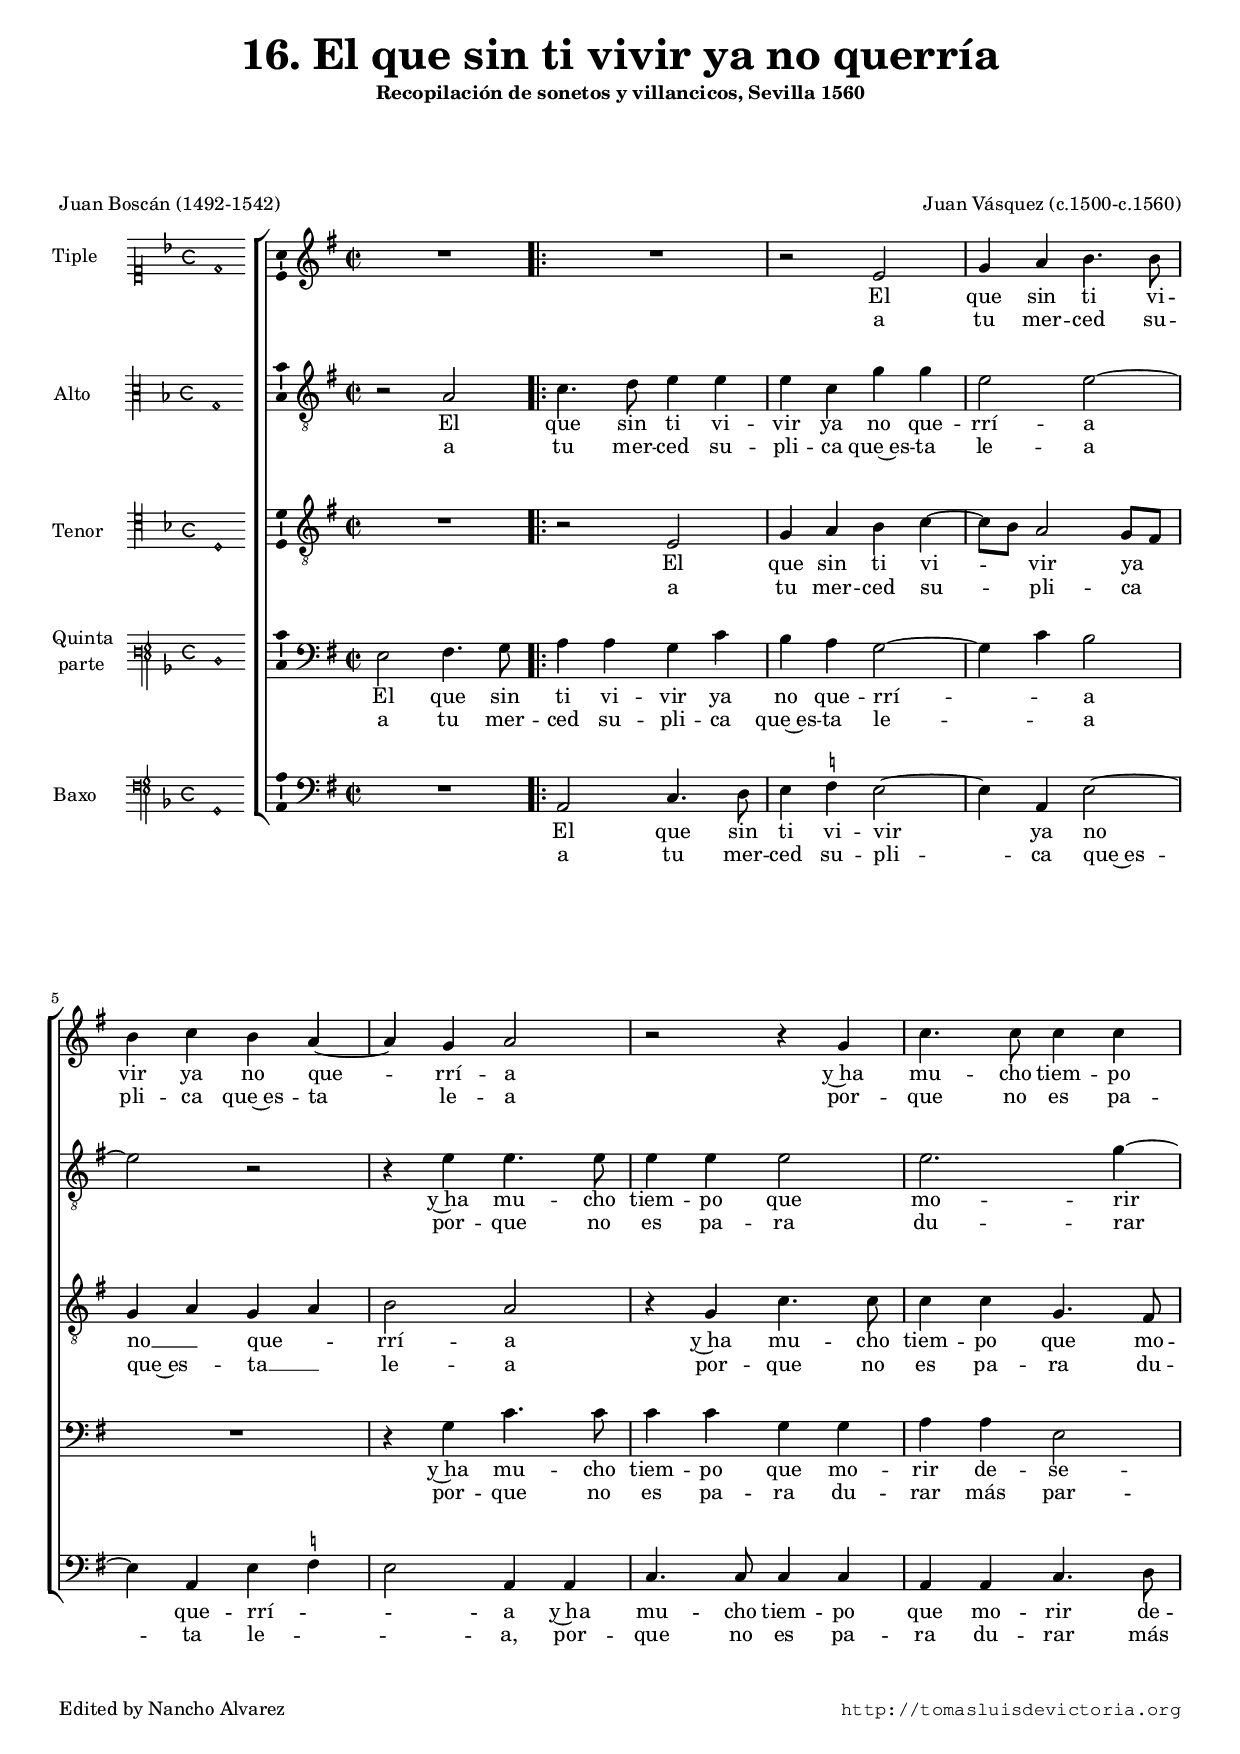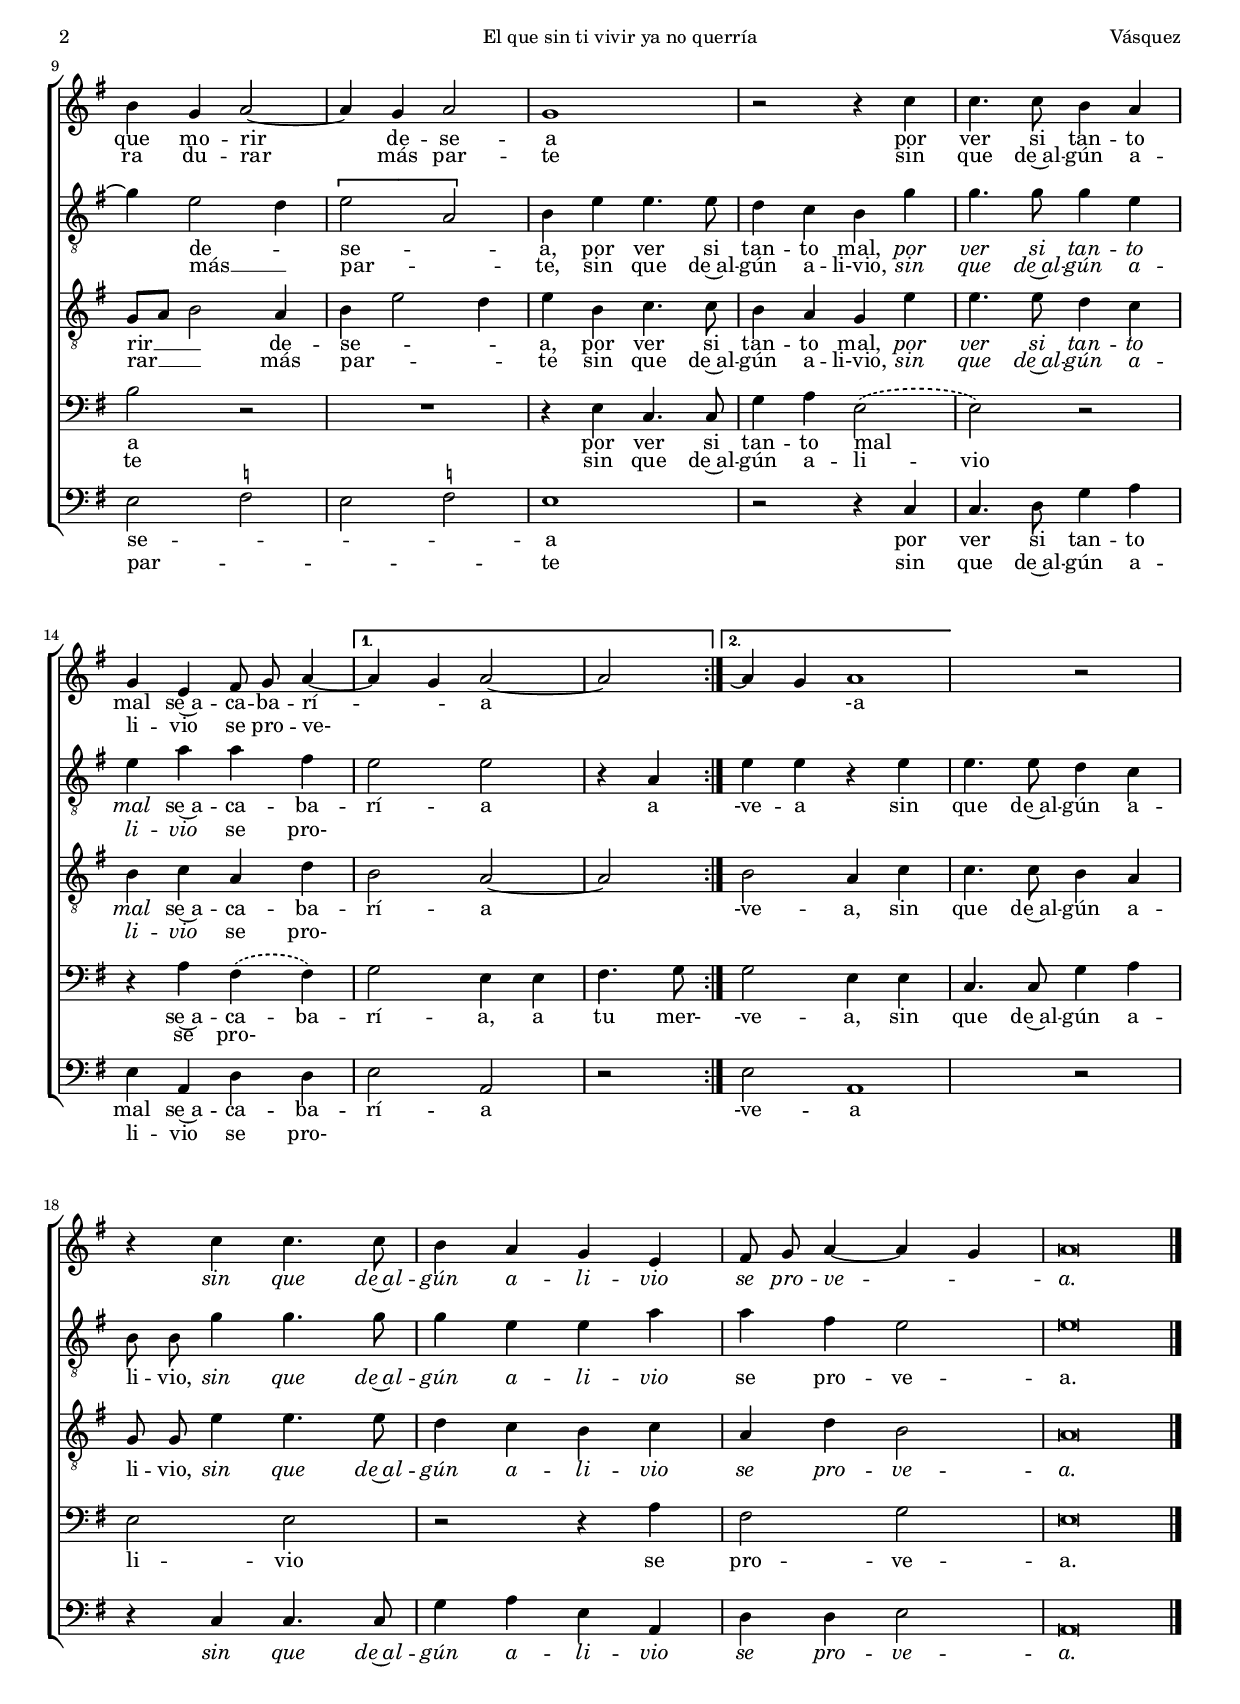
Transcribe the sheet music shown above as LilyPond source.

\version "2.18.0"

#(set-default-paper-size "a4")
#(set-global-staff-size 16.5)
#(ly:set-option 'point-and-click #f)
%mobile -s13.5 -i2.8 -ball

italicas=\override LyricText.font-shape = #'italic
rectas=\override LyricText.font-shape = #'upright
ss=\once \set suggestAccidentals = ##t
incipitwidth = 20
mtempo={\tempo 4 = 100}
mtempob={\tempo 4 = 50}

htitle="El que sin ti vivir ya no querría"
hcomposer="Vásquez"

\header {
	title=\markup{\fontsize #3 "16. El que sin ti vivir ya no querría"}
	subtitle=\markup{\smaller "Recopilación de sonetos y villancicos, Sevilla 1560"} 
	subsubtitle=\markup{\null \vspace #3 }
        composer = \markup{"Juan Vásquez (c.1500-c.1560)"}
        pdfauthor=\composer
        %opus="(-)"
        poet="Juan Boscán (1492-1542)"
	%poet=\markup{\smaller "Recopilación de sonetos y villancicos, Sevilla 1560"} 
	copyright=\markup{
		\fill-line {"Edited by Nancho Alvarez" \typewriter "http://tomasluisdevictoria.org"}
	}
%	tagline=""
}

global={\key f \major \time 2/2
        \skip 1
        \repeat volta 2 {\skip 1*13 } \alternative {{\skip 1.}{\skip 1}}
        \skip 2 \skip 1*4
        \bar "|."
}


cantus=\relative c'{
	R1*2
	r2 d
	f4 g a4. a8
	a4 bes a g ~
	g f g2
	r2 r4 f
	bes4. bes8 bes4 bes
	a4 f g2 ~
	g4 f g2 
	f1
	r2 r4 bes
	bes4. bes8 a4 g
	f d e8 f g4 ~
	g4 f g2 ~ % choca contra fa natural
	g2
	%tablet \break
	g4\repeatTie f
	g1
	r2 r4 bes
	bes4. bes8 a4 g
	f d e8 f g4 ~
	g4 f
	\mtempob g\breve*1/4
	
}

cantusdos=\relative c'{
	r2 g
	bes4. c8 d4 d
	d bes f' f
	d2 d ~
	d r
	r4 d d4. d8
	d4 d d2
	d2. f4 ~
	f4 d2 c4
	\[d2 g,\]
	a4 d d4. d8
	c4 bes a4 f'4
	f4. f8 f4 d
	d g g e
	d2 d
	r4 g,
	d'4 d
	r4 d d4. d8
	c4 bes a8 a f'4
	f4. f8 f4 d
	d g g e
	d2 d\breve*1/4
}

altus=\relative c{
	R1
	r2 d
	f4 g a bes ~
	bes8[ a] g2 f8[ e]
	f4 g f g
	a2 g
	r4 f bes4. bes8
	bes4 bes f4. e8
	f8[ g] a2 g4
	a d2 c4
	d a bes4. bes8
	a4 g f4 d'4
	d4. d8 c4 bes
	a bes g c
	a2 g ~
	g2
	a
	g4 bes bes4. bes8
	a4 g f8 f d'4
	d4. d8 c4 bes
	a4 bes g c
	a2 g\breve*1/4
}

tenor=\relative c{
	d2 e4. f8
	g4 g f bes
	a4 g f2 ~
	f4 bes a2
	R1
	r4 f bes4. bes8
	bes4 bes f f
	g g d2
	a'2 r
	R1
	r4 d,
	bes4. bes8 f'4 g
	\phrasingSlurDashed
	d2\(
	d\) r
	r4 g e4\( e\)
	f2 d4 d
	e4. f8
	f2
	d4 d bes4. bes8
	f'4 g d2
	d2 r
	r4 g e2
	f d\breve*1/4
}

bassus=\relative c{
	R1
	g2 bes4. c8
	d4 \ss ees d2 ~
	d4 g, d'2 ~
	d4 g, d' \ss ees
	d2 g,4 g
	bes4. bes8 bes4 bes
	g g bes4. c8
	d2 \ss ees
	d \ss ees
	d1
	r2 r4 bes
	bes4. c8 f4 g
	d g, c c
	d2 g,
	r2
	d'2
	g,1
	r2 r4 bes
	bes4. bes8 f'4 g
	d4 g, c c
	d2 g,\breve*1/4
}

textocantus=\lyricmode{
El que sin ti vi -- vir ya no que -- rrí -- a
y~ha mu -- cho tiem -- po que mo -- rir de -- se -- a
por ver si tan -- to mal se~a -- ca -- ba -- rí -- _ a
_ _ -a
\italicas
sin que de~al -- gún a -- li -- vio se pro -- ve -- _ a.
}

textocantusb=\lyricmode{
a tu mer -- ced su -- pli -- ca que~es -- ta le -- a
%que no~es -- tá ya pa -- ra tu -- rar ni~es par -- te % en el libro de Vásquez
por -- que no es pa -- ra du -- rar más par -- te % original de Boscán
sin que de~al -- gún a -- li -- vio se pro -- ve-
}

textocantusdos=\lyricmode{
El que sin ti vi -- vir ya no que -- rrí -- a
y~ha mu -- cho tiem -- po que mo -- rir de -- _ se -- _ a,
por ver si tan -- to mal,
\italicas
por ver si tan -- to mal
\rectas
se~a -- ca -- ba -- rí -- a
a
-ve -- a
sin que de~al -- gún a -- li -- vio,
\italicas
sin que de~al -- gún a -- li -- vio
\rectas
se pro -- ve -- a.  
}
textocantusdosb=\lyricmode{
a tu mer -- ced su -- pli -- ca que~es -- ta le -- a
por -- que no es pa -- ra du -- rar más __ _ par -- _ te, % original de Boscán
sin que de~al -- gún a -- li-vio,
\italicas
sin que de~al -- gún a -- li -- vio
\rectas
se pro-
}

textoaltus=\lyricmode{
El que sin ti vi -- vir ya no __ _ que -- _ rrí -- a
y~ha mu -- cho tiem -- po que mo -- rir __ _ de -- se -- _ _ a,
por ver si tan -- to mal,
\italicas
por ver si tan -- to mal
\rectas
se~a -- ca -- ba -- rí -- a
-ve -- a,
sin que de~al -- gún a -- li -- vio,
\italicas
sin que de~al -- gún a -- li -- vio se pro -- ve -- a.
}
textoaltusb=\lyricmode{
a tu mer -- ced su -- pli -- ca que~es -- _ ta __ _ le -- a
por -- que no es pa -- ra du -- rar __ _ más par -- _ _ te % original de Boscán
sin que de~al -- gún a -- li-vio,
\italicas
sin que de~al -- gún a -- li -- vio
\rectas
se pro-  
}

textotenor=\lyricmode{
El que sin ti vi -- vir ya no que -- rrí -- _ a
y~ha mu -- cho tiem -- po que mo -- rir de -- se -- a
por ver si tan -- to mal _ se~a -- ca -- ba -- rí -- a,
a tu mer-
-ve -- a,
sin que de~al -- gún a -- li -- vio se pro -- ve -- a.
}
textotenorb=\lyricmode{
a tu mer -- ced su -- pli -- ca que~es -- ta le -- _ a
por -- que no es pa -- ra du -- rar más par -- te % original de Boscán
sin que de~al -- gún a -- li -- vio se pro-  
}

textobassus=\lyricmode{
El que sin ti vi -- vir ya no que -- rrí -- _ _ a
y~ha mu -- cho tiem -- po que mo -- rir de -- se -- _ _ _ a
por ver si tan -- to mal se~a -- ca -- ba -- rí -- a
-ve -- a
\italicas
sin que de~al -- gún a -- li -- vio se pro -- ve -- a.
}
textobassusb=\lyricmode{
a tu mer -- ced su -- pli -- ca que~es -- ta le -- _ _ a,
por -- que no es pa -- ra du -- rar más par -- _ _ _ te % original de Boscán
sin que de~al -- gún a -- li -- vio se pro-  
}

incipitcantus=\markup{
	\score{
		{ 
		\set Staff.instrumentName="Tiple     "
		\override NoteHead.style = #'neomensural
		\override Staff.TimeSignature.style = #'neomensural
		\cadenzaOn 
		\clef "petrucci-c1"
		\key f \major
		\time 4/4
		d'1
		} 

	\layout { line-width=\incipitwidth indent = 0 }
	}
}

incipitcantusdos=\markup{
	\score{
		{ 
		\set Staff.instrumentName="Alto      "
		\override NoteHead.style = #'neomensural
		\override Staff.TimeSignature.style = #'neomensural
		\cadenzaOn 
		\clef "petrucci-c3"
		\key f \major
		\time 4/4
                g1
		} 

	\layout { line-width=\incipitwidth indent = 0 }
	}
}

incipitaltus=\markup{
	\score{
		{ 
		\set Staff.instrumentName="Tenor    "
		\override NoteHead.style = #'neomensural 
		\override Staff.TimeSignature.style = #'neomensural
		\cadenzaOn 
		\clef "petrucci-c4"
		\key f \major
		\time 4/4
                d1
		} 
	\layout { line-width=\incipitwidth indent = 0 }
	}
}


incipittenor=\markup{
	\score{
		{ 
		\set Staff.instrumentName=\markup{\column{"Quinta  " " parte"}}
		\override NoteHead.style = #'neomensural 
		\override Staff.TimeSignature.style = #'neomensural
		\cadenzaOn 
		\clef "petrucci-f3"
		\key f \major
		\time 4/4
                d1
		} 
	\layout { line-width=\incipitwidth indent=0 }
	}
}

incipitbassus=\markup{
	\score{
		{ 
		\set Staff.instrumentName="Baxo     "
		\override NoteHead.style = #'neomensural
		\override Staff.TimeSignature.style = #'neomensural
		\cadenzaOn 
		\clef "petrucci-f4"
		\key f \major
		\time 4/4
                g,1
		} 
	\layout { line-width=\incipitwidth indent = 0 }
	}
}

%\layout {
%       \context {\Voice
%               \remove Ligature_bracket_engraver
%               \consists Mensural_ligature_engraver
%       }
%       line-width=\incipitwidth
%       indent = 0
%}

\score {\transpose c' d'{
\new ChoirStaff<<

	\new Staff <<\global
	\new Voice="v1" {
		\set Staff.instrumentName=\incipitcantus
		\clef "treble"
		\cantus }
	\new Lyrics \lyricsto "v1" {\textocantus }
	\new Lyrics \lyricsto "v1" {\textocantusb }
	>>

	\new Staff <<\global
	\new Voice="v5" {
		\set Staff.instrumentName=\incipitcantusdos
		\clef "G_8"
		\cantusdos }
	\new Lyrics \lyricsto "v5" {\textocantusdos }
	\new Lyrics \lyricsto "v5" {\textocantusdosb }
	>>

	\new Staff <<\global
	\new Voice="v2" {
		\set Staff.instrumentName=\incipitaltus
		\clef "G_8"
		\altus }
	\new Lyrics \lyricsto "v2" {\textoaltus }
	\new Lyrics \lyricsto "v2" {\textoaltusb }
	>>
	
	\new Staff <<\global
	\new Voice="v3" {
		\set Staff.instrumentName=\incipittenor
		\clef "bass"
		\tenor }
	\new Lyrics \lyricsto "v3" {\textotenor }
	\new Lyrics \lyricsto "v3" {\textotenorb }
	>>

	\new Staff <<\global
	\new Voice="v4" {
		\set Staff.instrumentName=\incipitbassus
		\clef "bass"
		\bassus }
	\new Lyrics \lyricsto "v4" {\textobassus }
	\new Lyrics \lyricsto "v4" {\textobassusb }
	>>
	
>>

	} % transpose

\layout{ 
	\context {\Lyrics 
		\override VerticalAxisGroup.staff-affinity = #UP
		\override VerticalAxisGroup.nonstaff-relatedstaff-spacing =
			#'((basic-distance . 3) (minimum-distance . .5) (padding . .1))
		\override VerticalAxisGroup.nonstaff-nonstaff-spacing =
			#'((basic-distance . 2.7) (minimum-distance . .5) (padding . .1))
		\override LyricText.font-size = #1.2
		\override LyricHyphen.minimum-distance = #0.5
	}
	\context {\Score 
		tempoHideNote = ##t
		\override BarNumber.padding = #2 
	}
	\context {\Voice 
		%melismaBusyProperties = #'()
		autoBeaming = ##f
	}
	\context {\Staff 
                %\RemoveEmptyStaves
                %\override VerticalAxisGroup.remove-first = ##t
		\override VerticalAxisGroup.staff-staff-spacing =
			#'((basic-distance . 11) (minimum-distance . 0) (padding . 1))
		\consists Ambitus_engraver 
		\override LigatureBracket.padding = #1
	}
}

%\midi { \mtempo }

}


\paper{
	evenHeaderMarkup=\markup  \fill-line { \fromproperty #'page:page-number-string \htitle \hcomposer }
	oddHeaderMarkup= \markup  \fill-line { \on-the-fly #not-first-page \hcomposer \on-the-fly #not-first-page \htitle \on-the-fly #not-first-page \fromproperty #'page:page-number-string }
	system-count=5
	page-count = 2
	%systems-per-page = 3
	ragged-last-bottom = ##f
	indent=3.5\cm
	system-system-spacing =
	#'((basic-distance . 20) (minimum-distance . 0) (padding . 5))
	top-system-spacing = % header
	#'((basic-distance . 9) (minimum-distance . 0) (padding . 0))
	last-bottom-spacing = % footer
	#'((basic-distance . 12) (minimum-distance . 0) (padding . 0))
	markup-system-spacing.padding = #1.5
}
